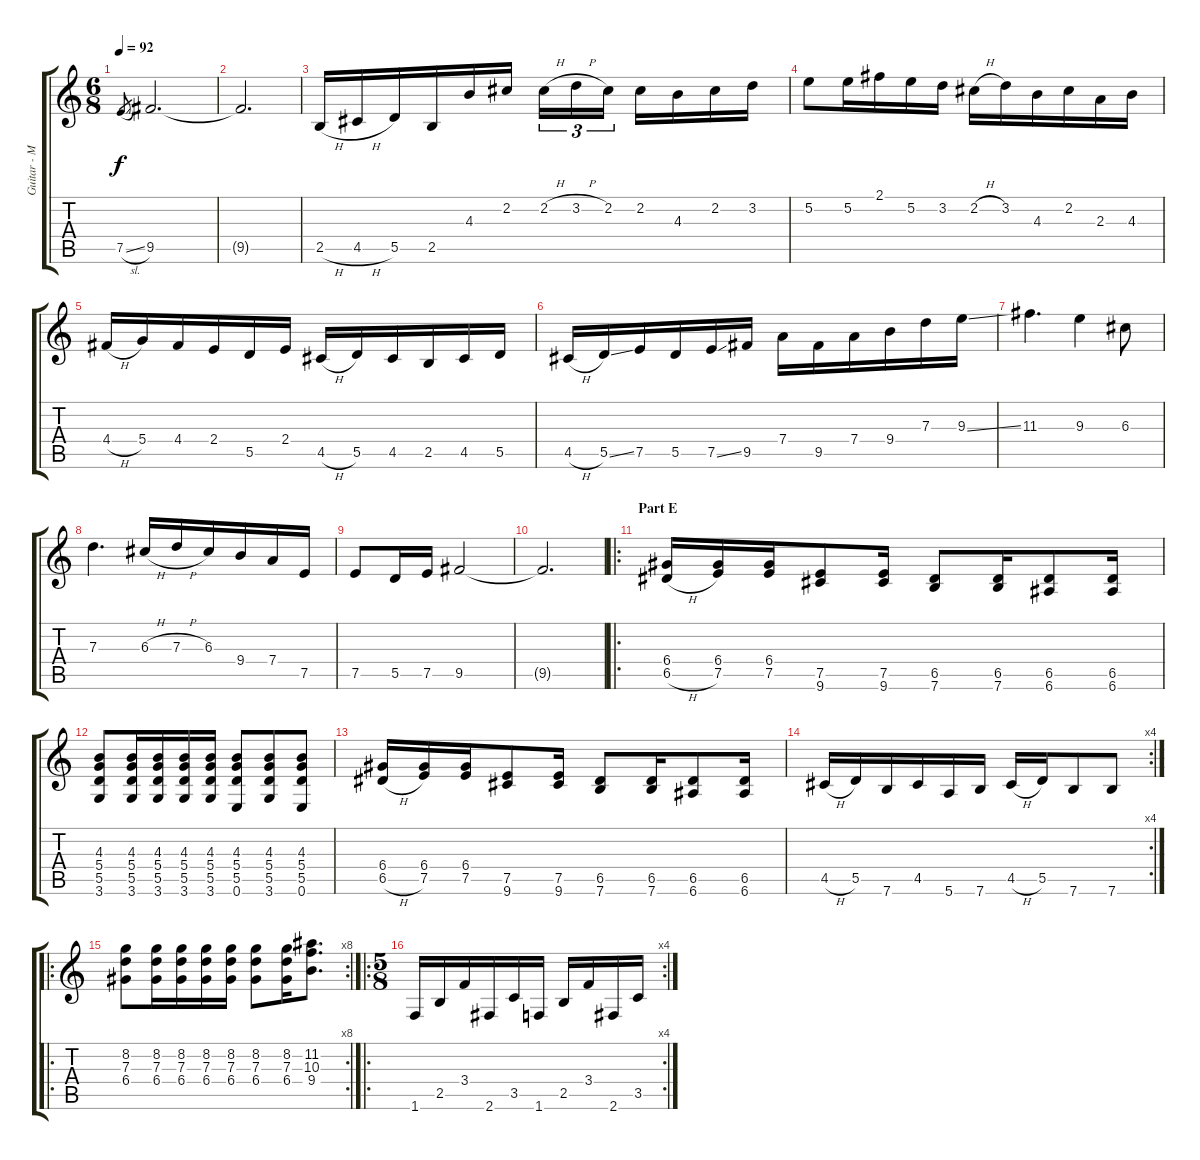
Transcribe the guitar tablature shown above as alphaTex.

\track ("Guitar - Mikael Åkerfeldt" "Guitar - M") {instrument overdrivenguitar}
\staff {score tabs}
\tuning (E4 B3 G3 D3 A2 E2) {hide}
\ts (6 8)
\tempo 92
\clef g2
\ks c
7.5{sl}.8{gr dy f} 9.5.2{d} |
9.5{t}.2{d} |
2.5{h}.16 4.5{h}.16 5.5.16 2.5.16 4.3.16 2.2.16 2.2{h}.16{tu (3 2)} 3.2{h}.16{tu (3 2)} 2.2.16{tu (3 2) beam splitsecondary} 2.2.16 4.3.16 2.2.16 3.2.16 |
5.2.8 5.2.16 2.1.16 5.2.16 3.2.16 2.2{h}.16 3.2.16 4.3.16 2.2.16 2.3.16 4.3.16 |
4.4{h}.16 5.4.16 4.4.16 2.4.16 5.5.16 2.4.16 4.5{h}.16 5.5.16 4.5.16 2.5.16 4.5.16 5.5.16 |
4.5{h}.16 5.5{ss}.16 7.5.16 5.5.16 7.5{ss}.16 9.5.16 7.4.16 9.5.16 7.4.16 9.4.16 7.3.16 9.3{ss}.16 |
11.3.4{d} 9.3.4 6.3.8 |
7.3.4{d} 6.3{h}.16 7.3{h}.16 6.3.16 9.4.16 7.4.16 7.5.16 |
7.5.8 5.5.16 7.5.16 9.5.2 |
9.5{t}.2{d} |
\ro
\section ("" "Part E")
(6.4 6.5{h}).16{volume 12} (6.4 7.5).16 (6.4 7.5).16 (7.5 9.6).8 (7.5 9.6).16 (6.5 7.6).8 (6.5 7.6).16 (6.5 6.6).8 (6.5 6.6).16 |
(4.3 5.4 5.5 3.6).8 (4.3 5.4 5.5 3.6).16 (4.3 5.4 5.5 3.6).16 (4.3 5.4 5.5 3.6).16 (4.3 5.4 5.5 3.6).16 (4.3 5.4 5.5 0.6).8 (4.3 5.4 5.5 3.6).8 (4.3 5.4 5.5 0.6).8 |
(6.4 6.5{h}).16 (6.4 7.5).16 (6.4 7.5).16 (7.5 9.6).8 (7.5 9.6).16 (6.5 7.6).8 (6.5 7.6).16 (6.5 6.6).8 (6.5 6.6).16 |
\rc 4
4.5{h}.16 5.5.16 7.6.16 4.5.16 5.6.16 7.6.16 4.5{h}.16 5.5.16 7.6.8 7.6.8 |
\ro
\rc 8
(8.2 7.3 6.4).8 (8.2 7.3 6.4).16 (8.2 7.3 6.4).16 (8.2 7.3 6.4).16 (8.2 7.3 6.4).16 (8.2 7.3 6.4).8 (8.2 7.3 6.4).16 (11.2 10.3 9.4).8{d} |
\ro
\rc 4
\ts (5 8)
1.6.16 2.5.16 3.4.16 2.6.16 3.5.16 1.6.16 2.5.16 3.4.16 2.6.16 3.5.16
